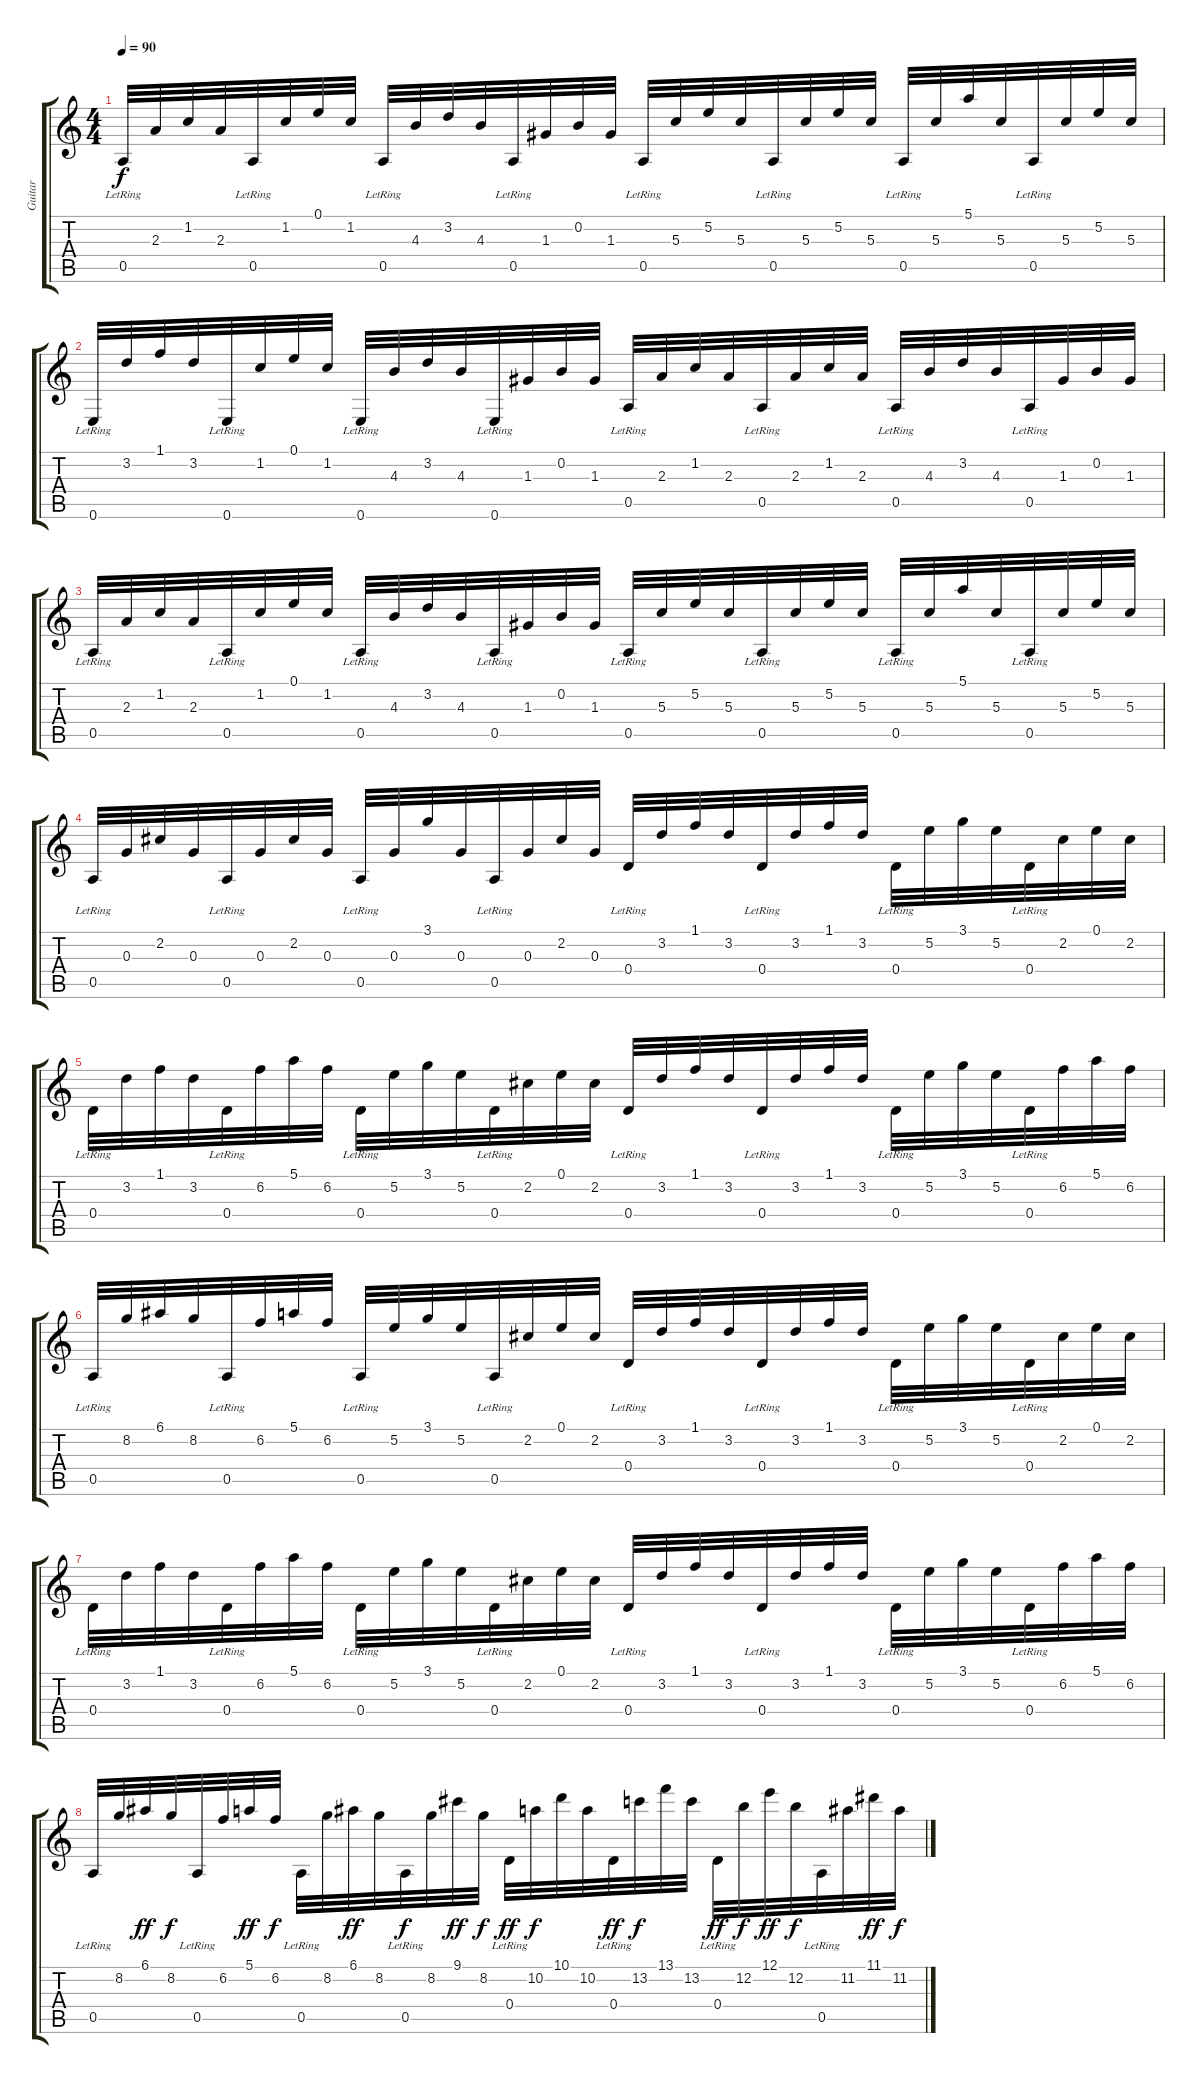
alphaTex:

\track ("Guitar" "Guitar") {instrument acousticguitarnylon}
\staff {score tabs}
\tuning (E4 B3 G3 D3 A2 E2) {hide}
\ts (4 4)
\tempo 90
\clef g2
\ks c
0.5{lr}.32{dy f} 2.3.32 1.2.32 2.3.32 0.5{lr}.32 1.2.32 0.1.32 1.2.32 0.5{lr}.32 4.3.32 3.2.32 4.3.32 0.5{lr}.32 1.3.32 0.2.32 1.3.32 0.5{lr}.32 5.3.32 5.2.32 5.3.32 0.5{lr}.32 5.3.32 5.2.32 5.3.32 0.5{lr}.32 5.3.32 5.1.32 5.3.32 0.5{lr}.32 5.3.32 5.2.32 5.3.32 |
0.6{lr}.32 3.2.32 1.1.32 3.2.32 0.6{lr}.32 1.2.32 0.1.32 1.2.32 0.6{lr}.32 4.3.32 3.2.32 4.3.32 0.6{lr}.32 1.3.32 0.2.32 1.3.32 0.5{lr}.32 2.3.32 1.2.32 2.3.32 0.5{lr}.32 2.3.32 1.2.32 2.3.32 0.5{lr}.32 4.3.32 3.2.32 4.3.32 0.5{lr}.32 1.3.32 0.2.32 1.3.32 |
0.5{lr}.32 2.3.32 1.2.32 2.3.32 0.5{lr}.32 1.2.32 0.1.32 1.2.32 0.5{lr}.32 4.3.32 3.2.32 4.3.32 0.5{lr}.32 1.3.32 0.2.32 1.3.32 0.5{lr}.32 5.3.32 5.2.32 5.3.32 0.5{lr}.32 5.3.32 5.2.32 5.3.32 0.5{lr}.32 5.3.32 5.1.32 5.3.32 0.5{lr}.32 5.3.32 5.2.32 5.3.32 |
0.5{lr}.32 0.3.32 2.2.32 0.3.32 0.5{lr}.32 0.3.32 2.2.32 0.3.32 0.5{lr}.32 0.3.32 3.1.32 0.3.32 0.5{lr}.32 0.3.32 2.2.32 0.3.32 0.4{lr}.32 3.2.32 1.1.32 3.2.32 0.4{lr}.32 3.2.32 1.1.32 3.2.32 0.4{lr}.32 5.2.32 3.1.32 5.2.32 0.4{lr}.32 2.2.32 0.1.32 2.2.32 |
0.4{lr}.32 3.2.32 1.1.32 3.2.32 0.4{lr}.32 6.2.32 5.1.32 6.2.32 0.4{lr}.32 5.2.32 3.1.32 5.2.32 0.4{lr}.32 2.2.32 0.1.32 2.2.32 0.4{lr}.32 3.2.32 1.1.32 3.2.32 0.4{lr}.32 3.2.32 1.1.32 3.2.32 0.4{lr}.32 5.2.32 3.1.32 5.2.32 0.4{lr}.32 6.2.32 5.1.32 6.2.32 |
0.5{lr}.32 8.2.32 6.1.32 8.2.32 0.5{lr}.32 6.2.32 5.1.32 6.2.32 0.5{lr}.32 5.2.32 3.1.32 5.2.32 0.5{lr}.32 2.2.32 0.1.32 2.2.32 0.4{lr}.32 3.2.32 1.1.32 3.2.32 0.4{lr}.32 3.2.32 1.1.32 3.2.32 0.4{lr}.32 5.2.32 3.1.32 5.2.32 0.4{lr}.32 2.2.32 0.1.32 2.2.32 |
0.4{lr}.32 3.2.32 1.1.32 3.2.32 0.4{lr}.32 6.2.32 5.1.32 6.2.32 0.4{lr}.32 5.2.32 3.1.32 5.2.32 0.4{lr}.32 2.2.32 0.1.32 2.2.32 0.4{lr}.32 3.2.32 1.1.32 3.2.32 0.4{lr}.32 3.2.32 1.1.32 3.2.32 0.4{lr}.32 5.2.32 3.1.32 5.2.32 0.4{lr}.32 6.2.32 5.1.32 6.2.32 |
0.5{lr}.32 8.2.32 6.1.32{dy ff} 8.2.32{dy f} 0.5{lr}.32 6.2.32 5.1.32{dy ff} 6.2.32{dy f} 0.5{lr}.32 8.2.32 6.1.32{dy ff} 8.2.32 0.5{lr}.32{dy f} 8.2.32 9.1.32{dy ff} 8.2.32{dy f} 0.4{lr}.32{dy ff} 10.2.32{dy f} 10.1.32 10.2.32 0.4{lr}.32{dy ff} 13.2.32{dy f} 13.1.32 13.2.32 0.4{lr}.32{dy ff} 12.2.32{dy f} 12.1.32{dy ff} 12.2.32{dy f} 0.5{lr}.32 11.2.32 11.1.32{dy ff} 11.2.32{dy f}
